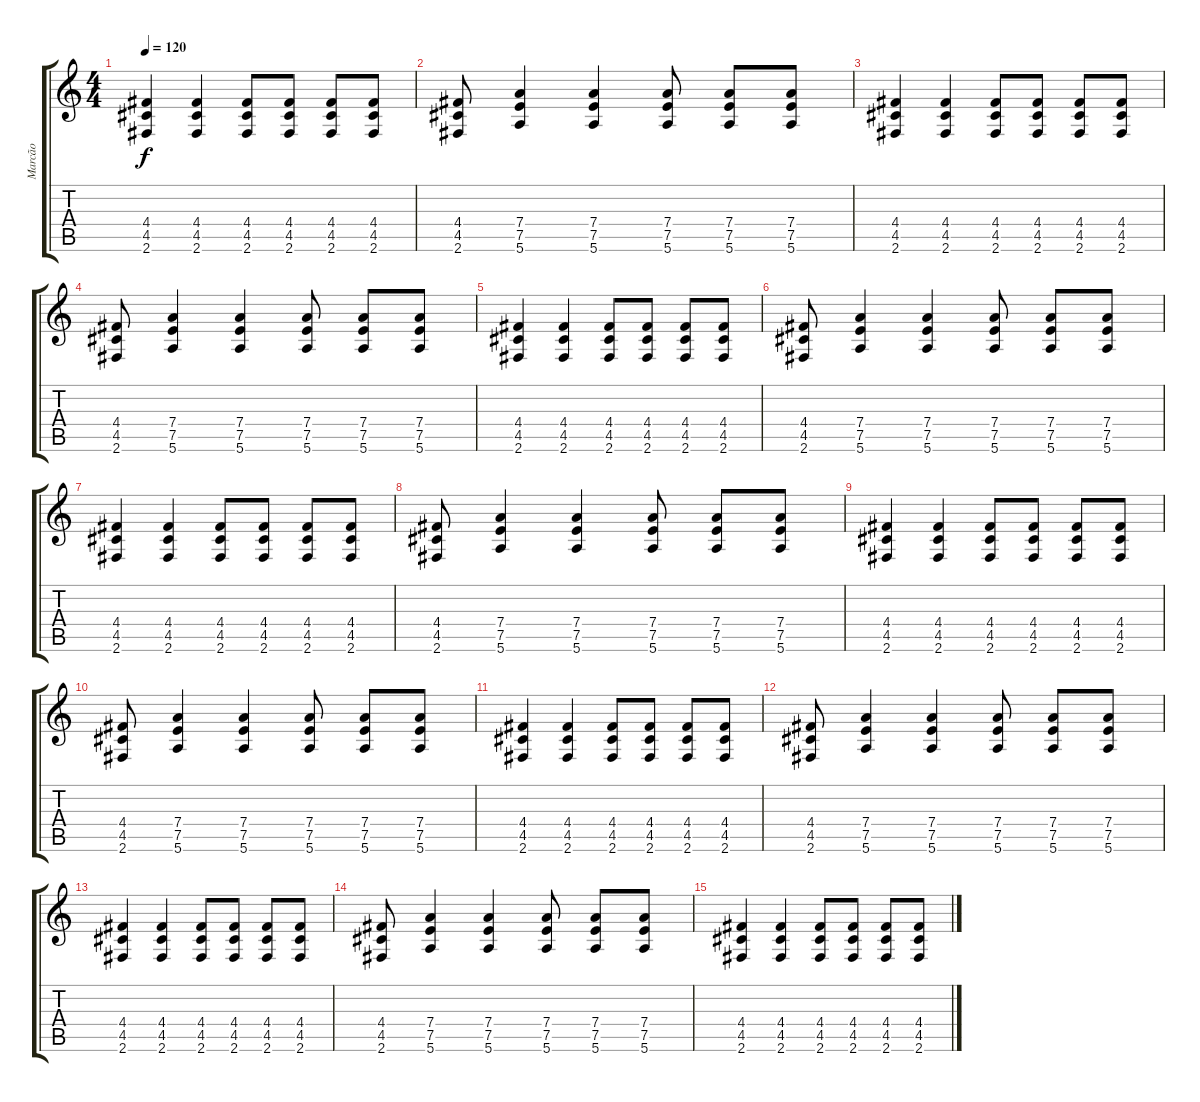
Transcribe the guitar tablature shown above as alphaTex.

\track ("Marcão" "Marcão") {instrument electricguitarclean}
\staff {score tabs}
\tuning (E4 B3 G3 D3 A2 E2) {hide}
\ts (4 4)
\tempo 120
\clef g2
\ks c
(4.4 4.5 2.6).4{dy f} (4.4 4.5 2.6).4 (4.4 4.5 2.6).8 (4.4 4.5 2.6).8 (4.4 4.5 2.6).8 (4.4 4.5 2.6).8 |
(4.4 4.5 2.6).8 (7.4 7.5 5.6).4 (7.4 7.5 5.6).4 (7.4 7.5 5.6).8 (7.4 7.5 5.6).8 (7.4 7.5 5.6).8 |
(4.4 4.5 2.6).4 (4.4 4.5 2.6).4 (4.4 4.5 2.6).8 (4.4 4.5 2.6).8 (4.4 4.5 2.6).8 (4.4 4.5 2.6).8 |
(4.4 4.5 2.6).8 (7.4 7.5 5.6).4 (7.4 7.5 5.6).4 (7.4 7.5 5.6).8 (7.4 7.5 5.6).8 (7.4 7.5 5.6).8 |
(4.4 4.5 2.6).4 (4.4 4.5 2.6).4 (4.4 4.5 2.6).8 (4.4 4.5 2.6).8 (4.4 4.5 2.6).8 (4.4 4.5 2.6).8 |
(4.4 4.5 2.6).8 (7.4 7.5 5.6).4 (7.4 7.5 5.6).4 (7.4 7.5 5.6).8 (7.4 7.5 5.6).8 (7.4 7.5 5.6).8 |
(4.4 4.5 2.6).4 (4.4 4.5 2.6).4 (4.4 4.5 2.6).8 (4.4 4.5 2.6).8 (4.4 4.5 2.6).8 (4.4 4.5 2.6).8 |
(4.4 4.5 2.6).8 (7.4 7.5 5.6).4 (7.4 7.5 5.6).4 (7.4 7.5 5.6).8 (7.4 7.5 5.6).8 (7.4 7.5 5.6).8 |
(4.4 4.5 2.6).4 (4.4 4.5 2.6).4 (4.4 4.5 2.6).8 (4.4 4.5 2.6).8 (4.4 4.5 2.6).8 (4.4 4.5 2.6).8 |
(4.4 4.5 2.6).8 (7.4 7.5 5.6).4 (7.4 7.5 5.6).4 (7.4 7.5 5.6).8 (7.4 7.5 5.6).8 (7.4 7.5 5.6).8 |
(4.4 4.5 2.6).4 (4.4 4.5 2.6).4 (4.4 4.5 2.6).8 (4.4 4.5 2.6).8 (4.4 4.5 2.6).8 (4.4 4.5 2.6).8 |
(4.4 4.5 2.6).8 (7.4 7.5 5.6).4 (7.4 7.5 5.6).4 (7.4 7.5 5.6).8 (7.4 7.5 5.6).8 (7.4 7.5 5.6).8 |
(4.4 4.5 2.6).4 (4.4 4.5 2.6).4 (4.4 4.5 2.6).8 (4.4 4.5 2.6).8 (4.4 4.5 2.6).8 (4.4 4.5 2.6).8 |
(4.4 4.5 2.6).8 (7.4 7.5 5.6).4 (7.4 7.5 5.6).4 (7.4 7.5 5.6).8 (7.4 7.5 5.6).8 (7.4 7.5 5.6).8 |
(4.4 4.5 2.6).4 (4.4 4.5 2.6).4 (4.4 4.5 2.6).8 (4.4 4.5 2.6).8 (4.4 4.5 2.6).8 (4.4 4.5 2.6).8
